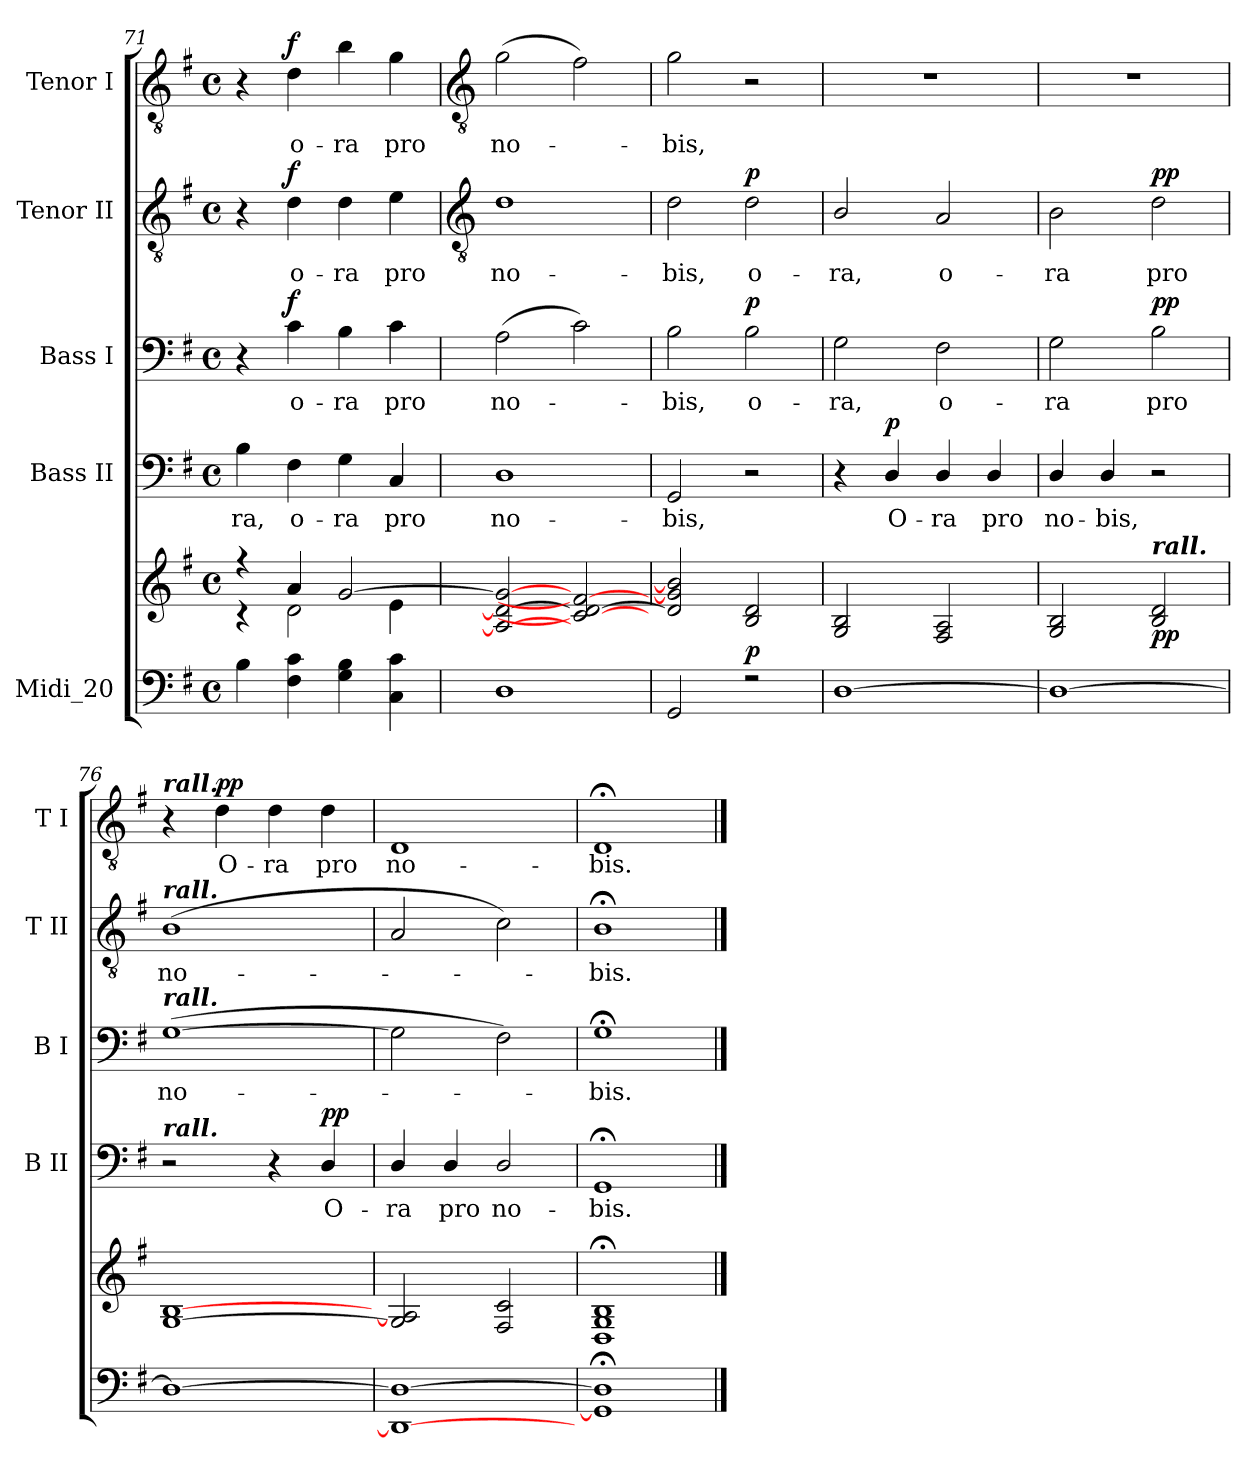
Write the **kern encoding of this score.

**kern	**kern	**dynam	**kern	**text	**dynam	**kern	**text	**dynam	**kern	**text	**dynam	**kern	**text	**dynam
*part5	*part5	*part5	*part4	*part4	*part4	*part3	*part3	*part3	*part2	*part2	*part2	*part1	*part1	*part1
*staff6	*staff5	*staff5/6	*staff4	*staff4	*staff4	*staff3	*staff3	*staff3	*staff2	*staff2	*staff2	*staff1	*staff1	*staff1
*I"Midi_20	*	*	*I"Bass II	*	*	*I"Bass I	*	*	*I"Tenor II	*	*	*I"Tenor I	*	*
*	*	*	*I'B II	*	*	*I'B I	*	*	*I'T II	*	*	*I'T I	*	*
*clefF4	*clefG2	*	*clefF4	*	*	*clefF4	*	*	*clefGv2	*	*	*clefGv2	*	*
*k[f#]	*k[f#]	*	*k[f#]	*	*	*k[f#]	*	*	*k[f#]	*	*	*k[f#]	*	*
*G:	*G:	*	*G:	*	*	*G:	*	*	*G:	*	*	*G:	*	*
*M4/4	*M4/4	*	*M4/4	*	*	*M4/4	*	*	*M4/4	*	*	*M4/4	*	*
*met(c)	*met(c)	*	*met(c)	*	*	*met(c)	*	*	*met(c)	*	*	*met(c)	*	*
=71	=71	=71	=71	=71	=71	=71	=71	=71	=71	=71	=71	=71	=71	=71
*^	*^	*	*	*	*	*	*	*	*	*	*	*	*	*
!	!	!	!	!	!	!LO:LY:b	!	!	!	!	!	!	!	!	!	!
1ryy	4B\	4r	4r	.	4B	-ra,	.	4r	.	.	4r	.	.	4r	.	.
!	!	!	!	!	!	!LO:LY:b	!	!	!LO:LY:b	!LO:DY:b	!	!LO:LY:b	!LO:DY:b	!	!LO:LY:b	!LO:DY:b
.	4F#\ 4c\	4a/	2d\	.	4F#	o-	.	4c	o-	f	4d	o-	f	4d	o-	f
!	!	!	!	!	!	!LO:LY:b	!	!	!LO:LY:b	!	!	!LO:LY:b	!	!	!LO:LY:b	!
.	4G\ 4B\	[2g/	.	.	4G	-ra	.	4B	-ra	.	4d	-ra	.	4b	-ra	.
!	!	!	!	!	!	!LO:LY:b	!	!	!LO:LY:b	!	!	!LO:LY:b	!	!	!LO:LY:b	!
.	4C\ 4c\	.	4e\	.	4C	pro	.	4c	pro	.	4e	pro	.	4g	pro	.
!!LO:LB:g=z
=72	=72	=72	=72	=72	=72	=72	=72	=72	=72	=72	=72	=72	=72	=72	=72	=72
*	*	*	*	*	*	*	*	*	*	*	*clefGv2	*	*	*clefGv2	*	*
!	!	!	!	!	!	!LO:LY:b	!	!	!LO:LY:b	!	!	!LO:LY:b	!	!	!LO:LY:b	!
1D/	1ryy	2A/_ 2d/_ 2g/_	1ryy	.	1D	no-	.	(>2A	no-	.	1d	no-	.	(>2g	no-	.
.	.	2c/_ 2d/_ 2f#/_	.	.	.	.	.	2c)	.	.	.	.	.	2f#)	.	.
=73	=73	=73	=73	=73	=73	=73	=73	=73	=73	=73	=73	=73	=73	=73	=73	=73
!	!	!	!	!	!	!LO:LY:b	!	!	!LO:LY:b	!	!	!LO:LY:b	!	!	!LO:LY:b	!
2GG/	1ryy	2d/] 2g/] 2b/]	1ryy	.	2GG	-bis,	.	2B	bis,	.	2d	-bis,	.	2g	bis,	.
!	!	!	!	!LO:DY:b	!	!	!	!	!LO:LY:b	!LO:DY:b	!	!LO:LY:b	!LO:DY:b	!	!	!
2r	.	2B/ 2d/	.	p	2r	.	.	2B	o-	p	2d	o-	p	2r	.	.
=74	=74	=74	=74	=74	=74	=74	=74	=74	=74	=74	=74	=74	=74	=74	=74	=74
!	!	!	!	!	!	!	!	!	!LO:LY:b	!	!	!LO:LY:b	!	!	!	!
[1D/	1ryy	2G/ 2B/	1ryy	.	4r	.	.	2G	-ra,	.	2B/	-ra,	.	1r	.	.
!	!	!	!	!	!	!LO:LY:b	!LO:DY:b	!	!	!	!	!	!	!	!	!
.	.	.	.	.	4D/	O-	p	.	.	.	.	.	.	.	.	.
!	!	!	!	!	!	!LO:LY:b	!	!	!LO:LY:b	!	!	!LO:LY:b	!	!	!	!
.	.	2F#/ 2A/	.	.	4D/	-ra	.	2F#	o-	.	2A	o-	.	.	.	.
!	!	!	!	!	!	!LO:LY:b	!	!	!	!	!	!	!	!	!	!
.	.	.	.	.	4D/	pro	.	.	.	.	.	.	.	.	.	.
=75	=75	=75	=75	=75	=75	=75	=75	=75	=75	=75	=75	=75	=75	=75	=75	=75
!	!	!	!	!	!	!LO:LY:b	!	!	!LO:LY:b	!	!	!LO:LY:b	!	!	!	!
1D/_	1ryy	2G/ 2B/	1ryy	.	4D/	no-	.	2G	-ra	.	2B	-ra	.	1r	.	.
!	!	!	!	!	!	!LO:LY:b	!	!	!	!	!	!	!	!	!	!
.	.	.	.	.	4D/	-bis,	.	.	.	.	.	.	.	.	.	.
!	!	!LO:TX:a:Bi:t=rall.	!	!	!	!	!	!	!	!	!	!	!	!	!	!
!	!	!	!	!LO:DY:b	!	!	!	!	!LO:LY:b	!LO:DY:b	!	!LO:LY:b	!LO:DY:b	!	!	!
.	.	2B/ 2d/	.	pp	2r	.	.	2B	pro	pp	2d	pro	pp	.	.	.
=76	=76	=76	=76	=76	=76	=76	=76	=76	=76	=76	=76	=76	=76	=76	=76	=76
!	!	!	!	!	!	!	!	!	!	!	!	!	!	!LO:TX:a:Bi:t=rall.	!	!
!	!	!	!	!	!	!	!	!	!	!	!LO:TX:a:Bi:t=rall.	!	!	!	!	!
!	!	!	!	!	!	!	!	!LO:TX:a:Bi:t=rall.	!	!	!	!	!	!	!	!
!	!	!	!	!	!LO:TX:a:Bi:t=rall.	!	!	!	!	!	!	!	!	!	!	!
!	!	!	!	!	!	!	!	!	!LO:LY:b	!	!	!LO:LY:b	!	!	!	!
1D/_	1ryy	[1G/ [1B/	1ryy	.	2r	.	.	(>[1G	no-	.	(<1B/	no-	.	4r	.	.
!	!	!	!	!	!	!	!	!	!	!	!	!	!	!	!LO:LY:b	!LO:DY:b
.	.	.	.	.	.	.	.	.	.	.	.	.	.	4d	O-	pp
!	!	!	!	!	!	!	!	!	!	!	!	!	!	!	!LO:LY:b	!
.	.	.	.	.	4r	.	.	.	.	.	.	.	.	4d	-ra	.
!	!	!	!	!	!	!LO:LY:b	!LO:DY:b	!	!	!	!	!	!	!	!LO:LY:b	!
.	.	.	.	.	4D/	O-	pp	.	.	.	.	.	.	4d	pro	.
=77	=77	=77	=77	=77	=77	=77	=77	=77	=77	=77	=77	=77	=77	=77	=77	=77
!	!	!	!	!	!	!LO:LY:b	!	!	!	!	!	!	!	!	!LO:LY:b	!
1DD/_ 1D/_	1ryy	2G/] 2A/]	1ryy	.	4D/	-ra	.	2G]	.	.	2A	.	.	1D	no-	.
!	!	!	!	!	!	!LO:LY:b	!	!	!	!	!	!	!	!	!	!
.	.	.	.	.	4D/	pro	.	.	.	.	.	.	.	.	.	.
!	!	!	!	!	!	!LO:LY:b	!	!	!	!	!	!	!	!	!	!
.	.	2F#/ 2c/	.	.	2D/	no-	.	2F#)	.	.	2c)	.	.	.	.	.
=78	=78	=78	=78	=78	=78	=78	=78	=78	=78	=78	=78	=78	=78	=78	=78	=78
!	!	!	!	!	!	!LO:LY:b	!	!	!LO:LY:b	!	!	!LO:LY:b	!	!	!LO:LY:b	!
1GG/]; 1D/];	1ryy	1D/;< 1G/;< 1B/;<	1ryy	.	1GG;<	-bis.	.	1G;<	bis.	.	1B;<	bis.	.	1D;<	-bis.	.
*v	*v	*	*	*	*	*	*	*	*	*	*	*	*	*	*	*
*	*v	*v	*	*	*	*	*	*	*	*	*	*	*	*	*
==	==	==	==	==	==	==	==	==	==	==	==	==	==	==
*-	*-	*-	*-	*-	*-	*-	*-	*-	*-	*-	*-	*-	*-	*-
